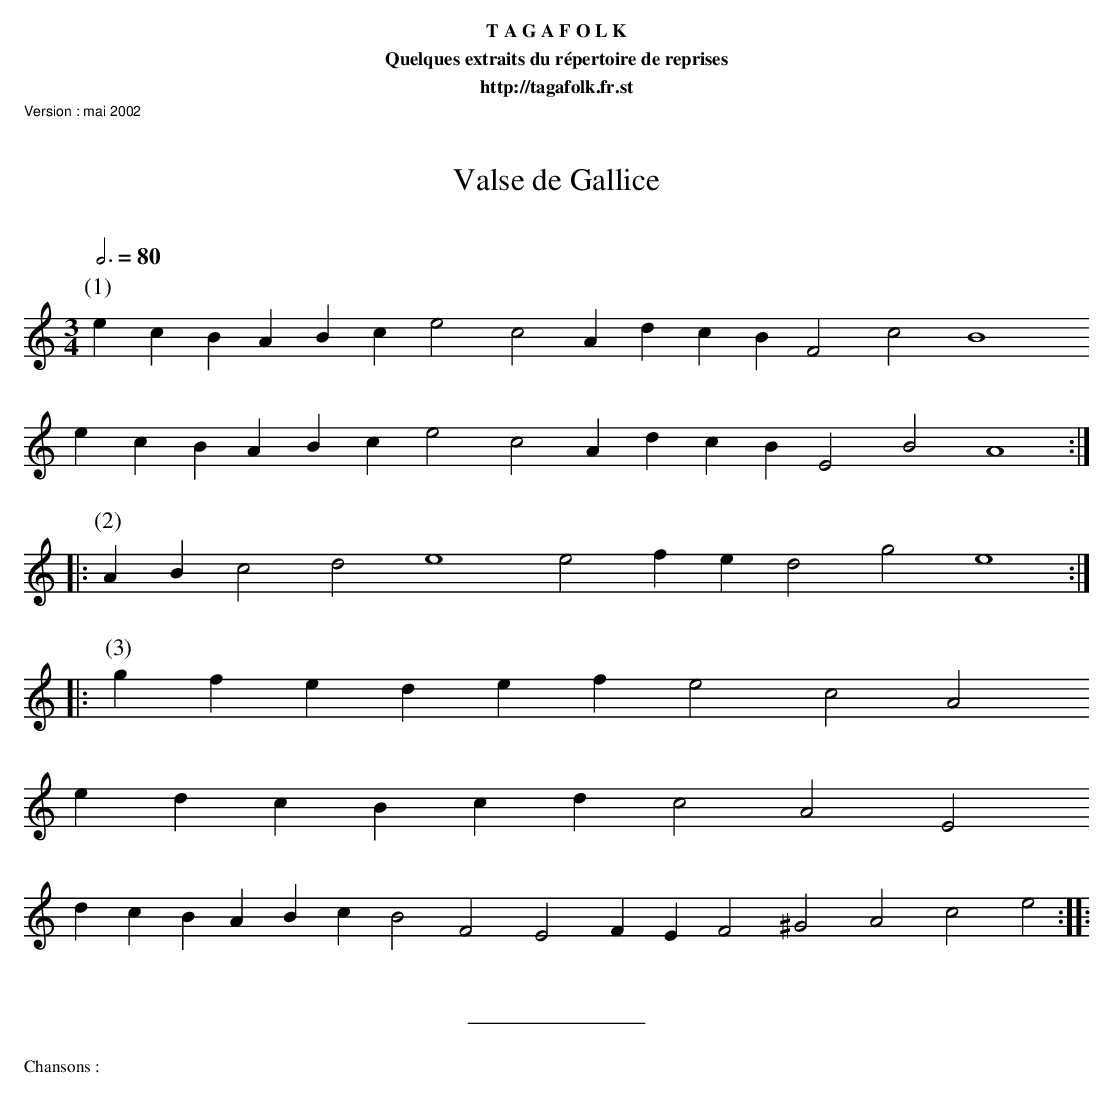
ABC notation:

X:1
T:Valse de Gallice
O:
M:3/4
L:1/4
Q:3/4=80
K:C
P:(1)
ecBABc e2c2 AdcBF2 c2B4
ecBABc e2c2 AdcBE2 B2A4 ::
P:(2)
ABc2d2e4 e2fed2g2e4 ::
P:(3)
gfe def e2c2A2
edcBcdc2A2E2
dcBABcB2F2E2 FEF2 ^G2A2 c2e2 ::
